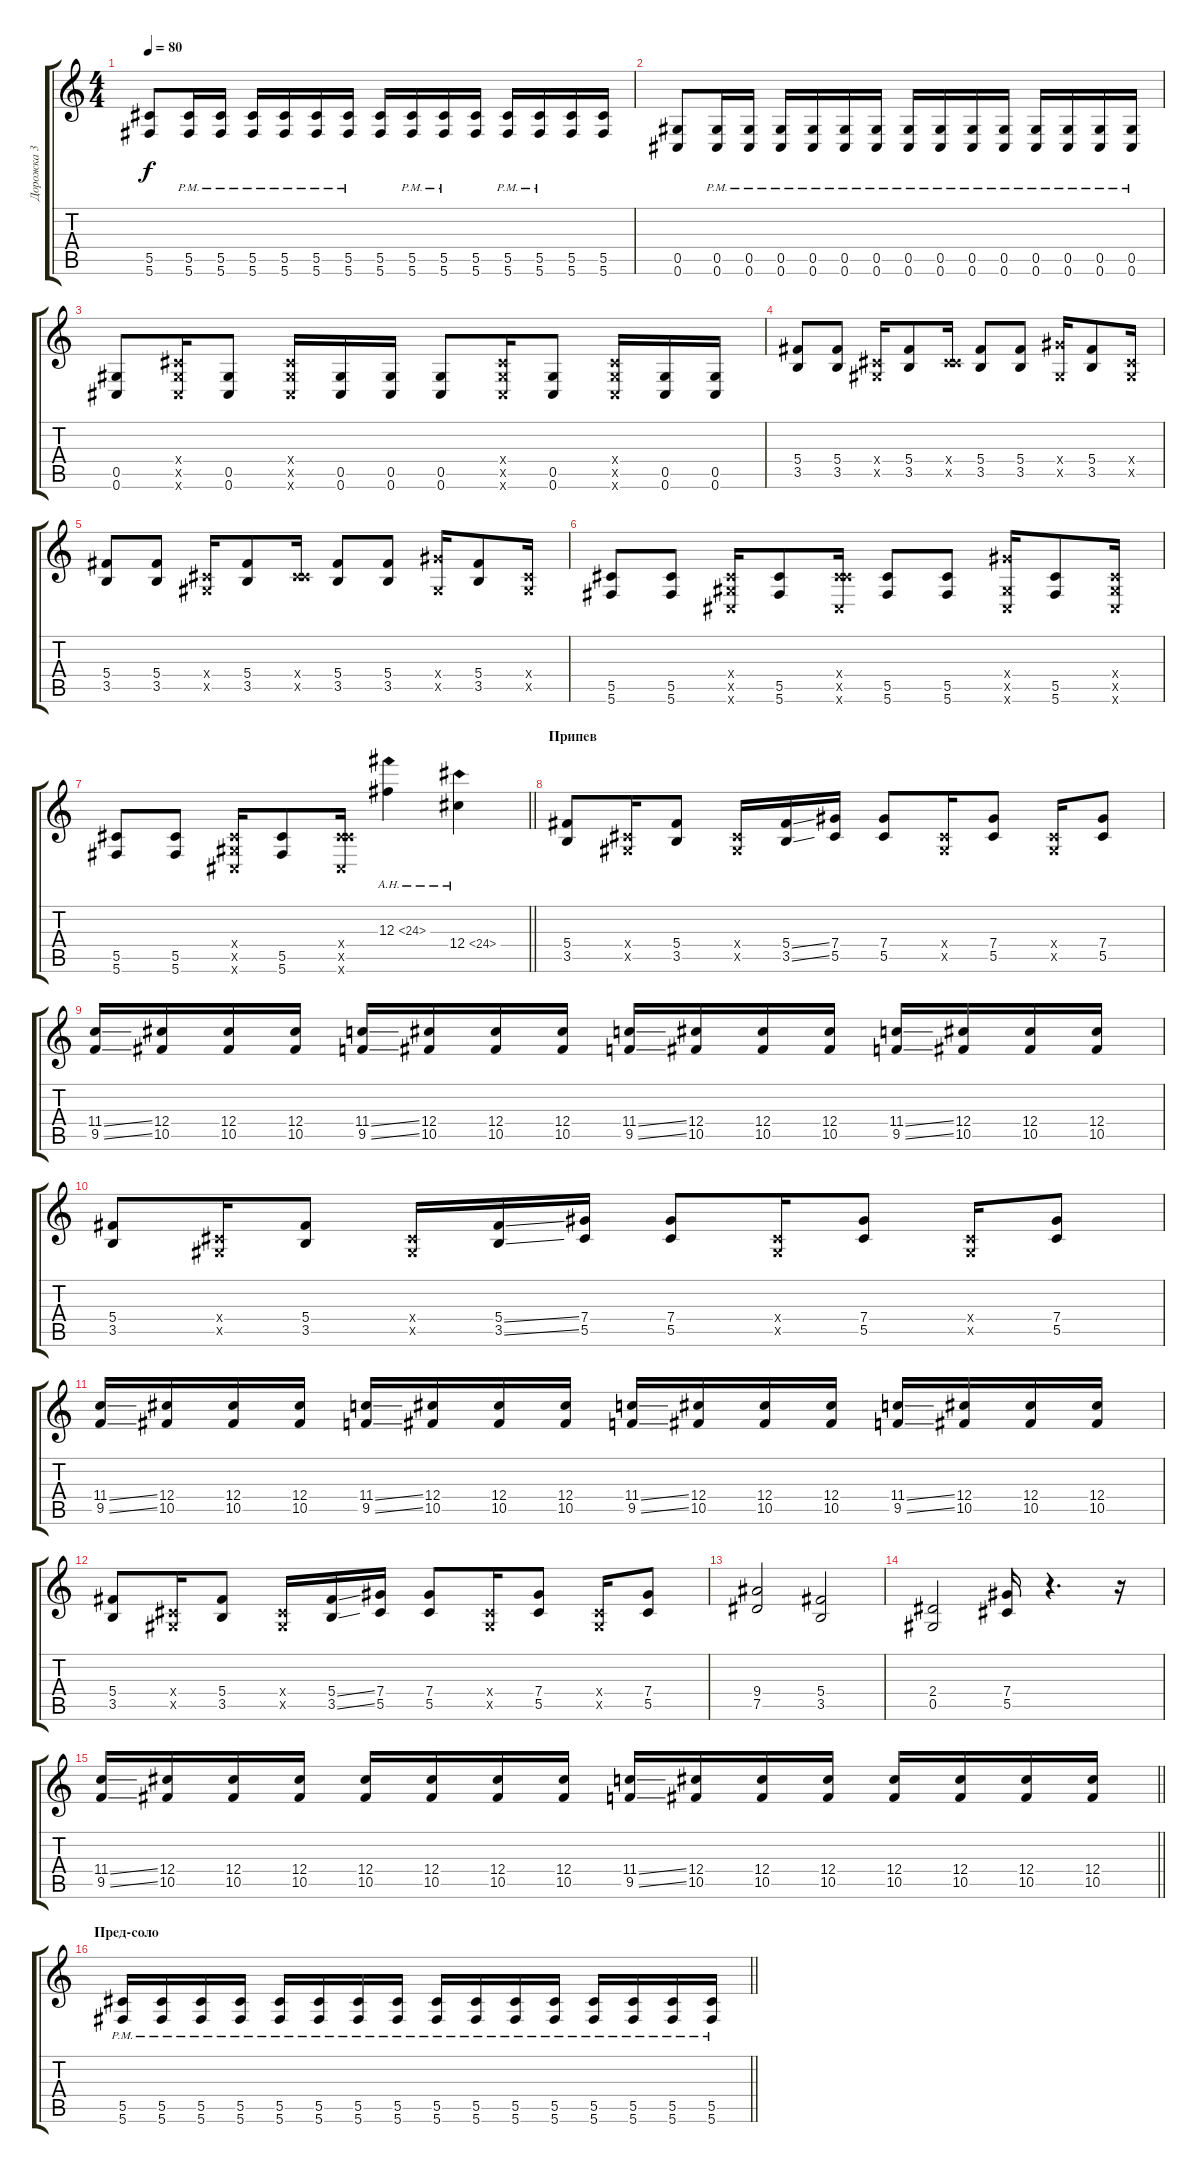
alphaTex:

\track ("Дорожка 3" "Дорожка 3") {instrument distortionguitar}
\staff {score tabs}
\tuning (Eb4 Bb3 Gb3 Db3 Ab2 Db2) {hide}
\ts (4 4)
\tempo 80
\clef g2
\ks c
(5.5 5.6).8{dy f} (5.5{pm} 5.6{pm}).16 (5.5{pm} 5.6{pm}).16 (5.5{pm} 5.6{pm}).16 (5.5{pm} 5.6{pm}).16 (5.5{pm} 5.6{pm}).16 (5.5{pm} 5.6{pm}).16 (5.5 5.6).16 (5.5{pm} 5.6{pm}).16 (5.5{pm} 5.6{pm}).16 (5.5 5.6).16 (5.5{pm} 5.6{pm}).16 (5.5{pm} 5.6{pm}).16 (5.5 5.6).16 (5.5 5.6).16 |
(0.5 0.6).8 (0.5{pm} 0.6{pm}).16 (0.5{pm} 0.6{pm}).16 (0.5{pm} 0.6{pm}).16 (0.5{pm} 0.6{pm}).16 (0.5{pm} 0.6{pm}).16 (0.5{pm} 0.6{pm}).16 (0.5{pm} 0.6{pm}).16 (0.5{pm} 0.6{pm}).16 (0.5{pm} 0.6{pm}).16 (0.5{pm} 0.6{pm}).16 (0.5{pm} 0.6{pm}).16 (0.5{pm} 0.6{pm}).16 (0.5{pm} 0.6{pm}).16 (0.5{pm} 0.6{pm}).16 |
(0.5 0.6).8 (0.4{x} 0.5{x} 0.6{x}).16 (0.5 0.6).8 (0.4{x} 0.5{x} 0.6{x}).16 (0.5 0.6).16 (0.5 0.6).16 (0.5 0.6).8 (0.4{x} 0.5{x} 0.6{x}).16 (0.5 0.6).8 (0.4{x} 0.5{x} 0.6{x}).16 (0.5 0.6).16 (0.5 0.6).16 |
(5.4 3.5).8 (5.4 3.5).8 (0.4{x} 0.5{x}).16 (5.4 3.5).8 (0.4{x} 5.5{x}).16 (5.4 3.5).8 (5.4 3.5).8 (7.4{x} 0.5{x}).16 (5.4 3.5).8 (0.4{x} 0.5{x}).16 |
(5.4 3.5).8 (5.4 3.5).8 (0.4{x} 0.5{x}).16 (5.4 3.5).8 (0.4{x} 5.5{x}).16 (5.4 3.5).8 (5.4 3.5).8 (7.4{x} 0.5{x}).16 (5.4 3.5).8 (0.4{x} 0.5{x}).16 |
(5.5 5.6).8 (5.5 5.6).8 (0.4{x} 0.5{x} 0.6{x}).16 (5.5 5.6).8 (0.4{x} 5.5{x} 0.6{x}).16 (5.5 5.6).8 (5.5 5.6).8 (7.4{x} 0.5{x} 0.6{x}).16 (5.5 5.6).8 (0.4{x} 0.5{x} 0.6{x}).16 |
\barLineRight lightlight
(5.5 5.6).8 (5.5 5.6).8 (0.4{x} 0.5{x} 0.6{x}).16 (5.5 5.6).8 (0.4{x} 5.5{x} 0.6{x}).16 12.3{ah 12}.4 12.4{ah 12}.4 |
\section ("" "Припев")
(5.4 3.5).8 (0.4{x} 0.5{x}).16 (5.4 3.5).8 (0.4{x} 0.5{x}).16 (5.4{ss} 3.5{ss}).16 (7.4 5.5).16 (7.4 5.5).8 (0.4{x} 0.5{x}).16 (7.4 5.5).8 (0.4{x} 0.5{x}).16 (7.4 5.5).8 |
(11.4{ss} 9.5{ss}).16 (12.4 10.5).16 (12.4 10.5).16 (12.4 10.5).16 (11.4{ss} 9.5{ss}).16 (12.4 10.5).16 (12.4 10.5).16 (12.4 10.5).16 (11.4{ss} 9.5{ss}).16 (12.4 10.5).16 (12.4 10.5).16 (12.4 10.5).16 (11.4{ss} 9.5{ss}).16 (12.4 10.5).16 (12.4 10.5).16 (12.4 10.5).16 |
(5.4 3.5).8 (0.4{x} 0.5{x}).16 (5.4 3.5).8 (0.4{x} 0.5{x}).16 (5.4{ss} 3.5{ss}).16 (7.4 5.5).16 (7.4 5.5).8 (0.4{x} 0.5{x}).16 (7.4 5.5).8 (0.4{x} 0.5{x}).16 (7.4 5.5).8 |
(11.4{ss} 9.5{ss}).16 (12.4 10.5).16 (12.4 10.5).16 (12.4 10.5).16 (11.4{ss} 9.5{ss}).16 (12.4 10.5).16 (12.4 10.5).16 (12.4 10.5).16 (11.4{ss} 9.5{ss}).16 (12.4 10.5).16 (12.4 10.5).16 (12.4 10.5).16 (11.4{ss} 9.5{ss}).16 (12.4 10.5).16 (12.4 10.5).16 (12.4 10.5).16 |
(5.4 3.5).8 (0.4{x} 0.5{x}).16 (5.4 3.5).8 (0.4{x} 0.5{x}).16 (5.4{ss} 3.5{ss}).16 (7.4 5.5).16 (7.4 5.5).8 (0.4{x} 0.5{x}).16 (7.4 5.5).8 (0.4{x} 0.5{x}).16 (7.4 5.5).8 |
(9.4 7.5).2 (5.4 3.5).2 |
(2.4 0.5).2 (7.4 5.5).16 r.4{d} r.16 |
\barLineRight lightlight
(11.4{ss} 9.5{ss}).16 (12.4 10.5).16 (12.4 10.5).16 (12.4 10.5).16 (12.4 10.5).16 (12.4 10.5).16 (12.4 10.5).16 (12.4 10.5).16 (11.4{ss} 9.5{ss}).16 (12.4 10.5).16 (12.4 10.5).16 (12.4 10.5).16 (12.4 10.5).16 (12.4 10.5).16 (12.4 10.5).16 (12.4 10.5).16 |
\section ("" "Пред-соло")
\barLineRight lightlight
(5.5{pm} 5.6{pm}).16 (5.5{pm} 5.6{pm}).16 (5.5{pm} 5.6{pm}).16 (5.5{pm} 5.6{pm}).16 (5.5{pm} 5.6{pm}).16 (5.5{pm} 5.6{pm}).16 (5.5{pm} 5.6{pm}).16 (5.5{pm} 5.6{pm}).16 (5.5{pm} 5.6{pm}).16 (5.5{pm} 5.6{pm}).16 (5.5{pm} 5.6{pm}).16 (5.5{pm} 5.6{pm}).16 (5.5{pm} 5.6{pm}).16 (5.5{pm} 5.6{pm}).16 (5.5{pm} 5.6{pm}).16 (5.5{pm} 5.6{pm}).16
